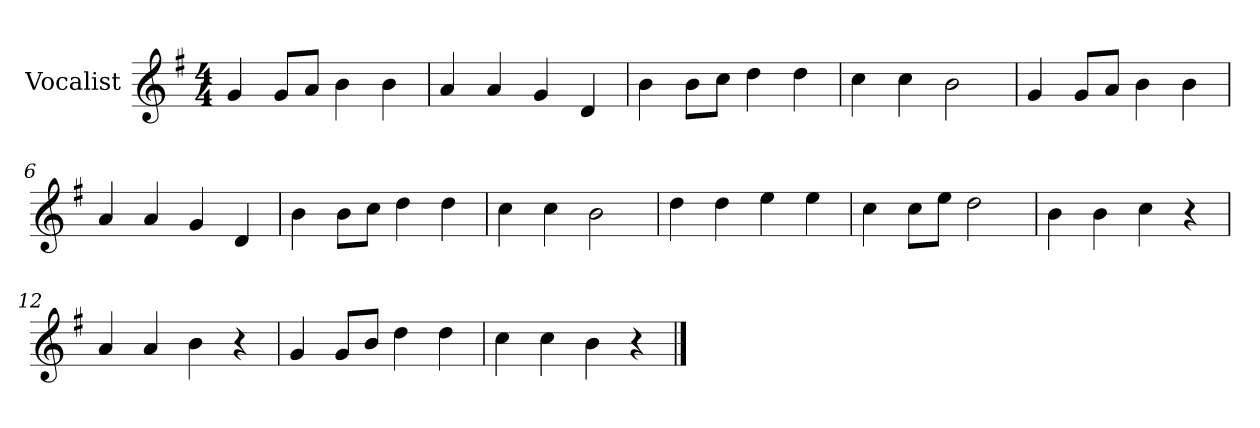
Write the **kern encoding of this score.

**kern
*part1
*staff1
*I"Vocalist
*k[f#]
*G:
*M4/4
=1
4g
8gL
8aJ
4b
4b
=2
4a
4a
4g
4d
=3
4b
8bL
8ccJ
4dd
4dd
=4
4cc
4cc
2b
=5
4g
8gL
8aJ
4b
4b
=6
4a
4a
4g
4d
=7
4b
8bL
8ccJ
4dd
4dd
=8
4cc
4cc
2b
=9
4dd
4dd
4ee
4ee
=10
4cc
8ccL
8eeJ
2dd
=11
4b
4b
4cc
4r
=12
4a
4a
4b
4r
=13
4g
8gL
8bJ
4dd
4dd
=14
4cc
4cc
4b
4r
==
*-
